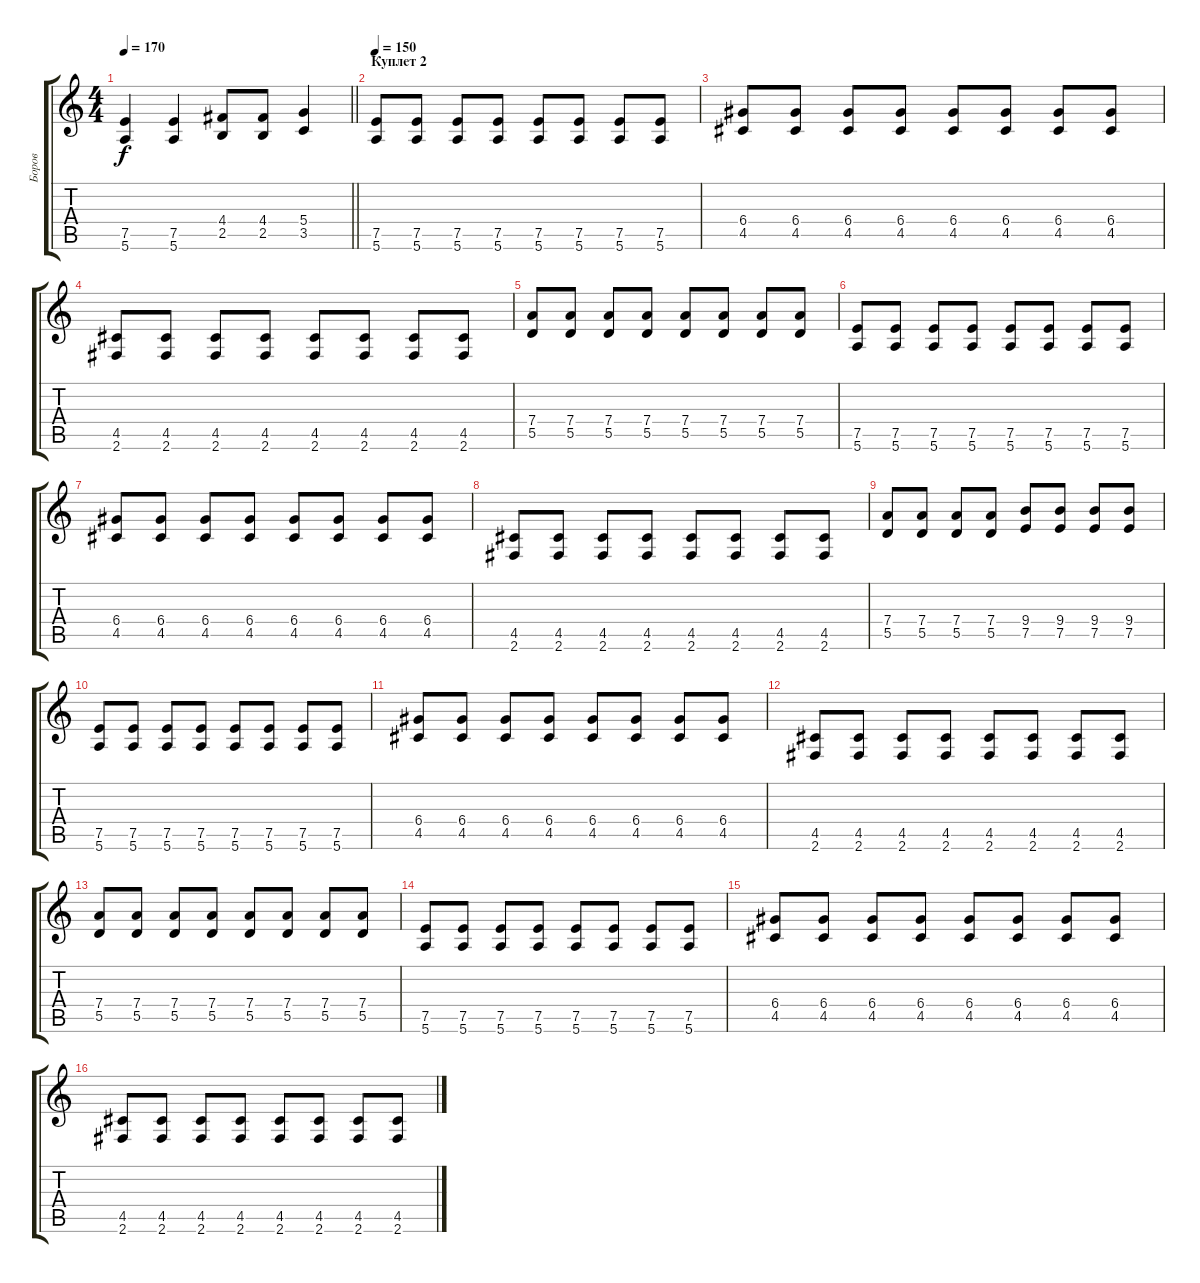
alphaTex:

\track ("Боров" "Боров") {instrument overdrivenguitar}
\staff {score tabs}
\tuning (E4 B3 G3 D3 A2 E2) {hide}
\ts (4 4)
\tempo 170
\clef g2
\barLineRight lightlight
\ks c
(7.5 5.6).4{dy f} (7.5 5.6).4 (4.4 2.5).8 (4.4 2.5).8 (5.4 3.5).4 |
\section ("" "Куплет 2")
\tempo 150
(7.5 5.6).8 (7.5 5.6).8 (7.5 5.6).8 (7.5 5.6).8 (7.5 5.6).8 (7.5 5.6).8 (7.5 5.6).8 (7.5 5.6).8 |
(6.4 4.5).8 (6.4 4.5).8 (6.4 4.5).8 (6.4 4.5).8 (6.4 4.5).8 (6.4 4.5).8 (6.4 4.5).8 (6.4 4.5).8 |
(4.5 2.6).8 (4.5 2.6).8 (4.5 2.6).8 (4.5 2.6).8 (4.5 2.6).8 (4.5 2.6).8 (4.5 2.6).8 (4.5 2.6).8 |
(7.4 5.5).8 (7.4 5.5).8 (7.4 5.5).8 (7.4 5.5).8 (7.4 5.5).8 (7.4 5.5).8 (7.4 5.5).8 (7.4 5.5).8 |
(7.5 5.6).8 (7.5 5.6).8 (7.5 5.6).8 (7.5 5.6).8 (7.5 5.6).8 (7.5 5.6).8 (7.5 5.6).8 (7.5 5.6).8 |
(6.4 4.5).8 (6.4 4.5).8 (6.4 4.5).8 (6.4 4.5).8 (6.4 4.5).8 (6.4 4.5).8 (6.4 4.5).8 (6.4 4.5).8 |
(4.5 2.6).8 (4.5 2.6).8 (4.5 2.6).8 (4.5 2.6).8 (4.5 2.6).8 (4.5 2.6).8 (4.5 2.6).8 (4.5 2.6).8 |
(7.4 5.5).8 (7.4 5.5).8 (7.4 5.5).8 (7.4 5.5).8 (9.4 7.5).8 (9.4 7.5).8 (9.4 7.5).8 (9.4 7.5).8 |
(7.5 5.6).8 (7.5 5.6).8 (7.5 5.6).8 (7.5 5.6).8 (7.5 5.6).8 (7.5 5.6).8 (7.5 5.6).8 (7.5 5.6).8 |
(6.4 4.5).8 (6.4 4.5).8 (6.4 4.5).8 (6.4 4.5).8 (6.4 4.5).8 (6.4 4.5).8 (6.4 4.5).8 (6.4 4.5).8 |
(4.5 2.6).8 (4.5 2.6).8 (4.5 2.6).8 (4.5 2.6).8 (4.5 2.6).8 (4.5 2.6).8 (4.5 2.6).8 (4.5 2.6).8 |
(7.4 5.5).8 (7.4 5.5).8 (7.4 5.5).8 (7.4 5.5).8 (7.4 5.5).8 (7.4 5.5).8 (7.4 5.5).8 (7.4 5.5).8 |
(7.5 5.6).8 (7.5 5.6).8 (7.5 5.6).8 (7.5 5.6).8 (7.5 5.6).8 (7.5 5.6).8 (7.5 5.6).8 (7.5 5.6).8 |
(6.4 4.5).8 (6.4 4.5).8 (6.4 4.5).8 (6.4 4.5).8 (6.4 4.5).8 (6.4 4.5).8 (6.4 4.5).8 (6.4 4.5).8 |
(4.5 2.6).8 (4.5 2.6).8 (4.5 2.6).8 (4.5 2.6).8 (4.5 2.6).8 (4.5 2.6).8 (4.5 2.6).8 (4.5 2.6).8
